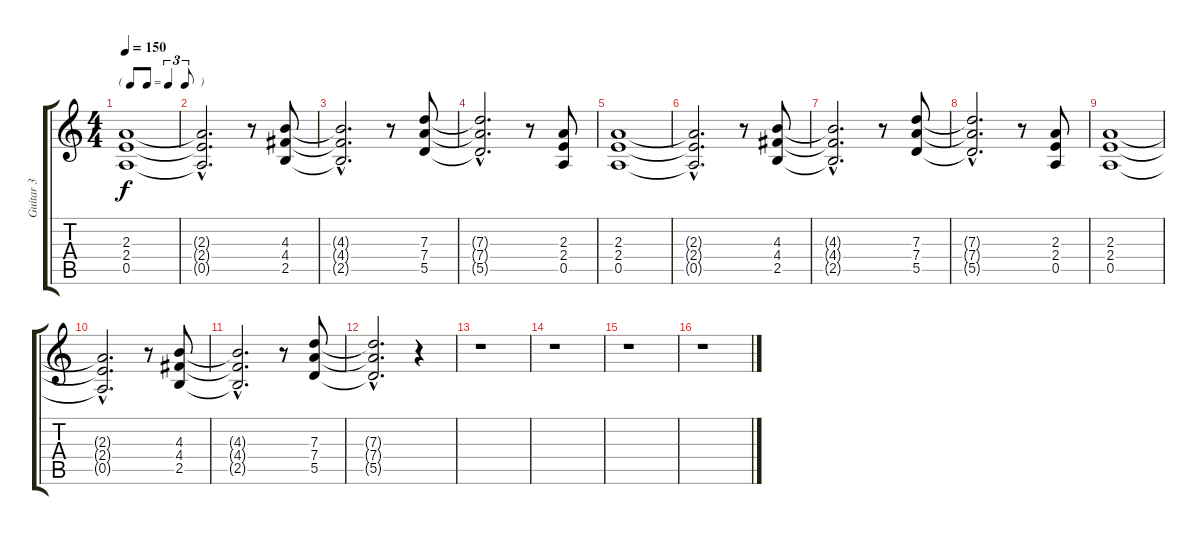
\track ("Guitar 3" "Guitar 3") {instrument overdrivenguitar}
\staff {score tabs}
\tuning (E4 B3 G3 D3 A2 E2) {hide}
\ts (4 4)
\tf triplet8th
\tempo 150
\clef g2
\ks c
(2.3 2.4 0.5).1{dy f} |
(2.3{hac t} 2.4{hac t} 0.5{hac t}).2{d} r.8 (4.3 4.4 2.5).8 |
(4.3{hac t} 4.4{hac t} 2.5{hac t}).2{d} r.8 (7.3 7.4 5.5).8 |
(7.3{hac t} 7.4{hac t} 5.5{hac t}).2{d} r.8 (2.3 2.4 0.5).8 |
(2.3 2.4 0.5).1 |
(2.3{hac t} 2.4{hac t} 0.5{hac t}).2{d} r.8 (4.3 4.4 2.5).8 |
(4.3{hac t} 4.4{hac t} 2.5{hac t}).2{d} r.8 (7.3 7.4 5.5).8 |
(7.3{hac t} 7.4{hac t} 5.5{hac t}).2{d} r.8 (2.3 2.4 0.5).8 |
(2.3 2.4 0.5).1 |
(2.3{hac t} 2.4{hac t} 0.5{hac t}).2{d} r.8 (4.3 4.4 2.5).8 |
(4.3{hac t} 4.4{hac t} 2.5{hac t}).2{d} r.8 (7.3 7.4 5.5).8 |
(7.3{hac t} 7.4{hac t} 5.5{hac t}).2{d} r.4 |
r.1 |
r.1 |
r.1 |
r.1
